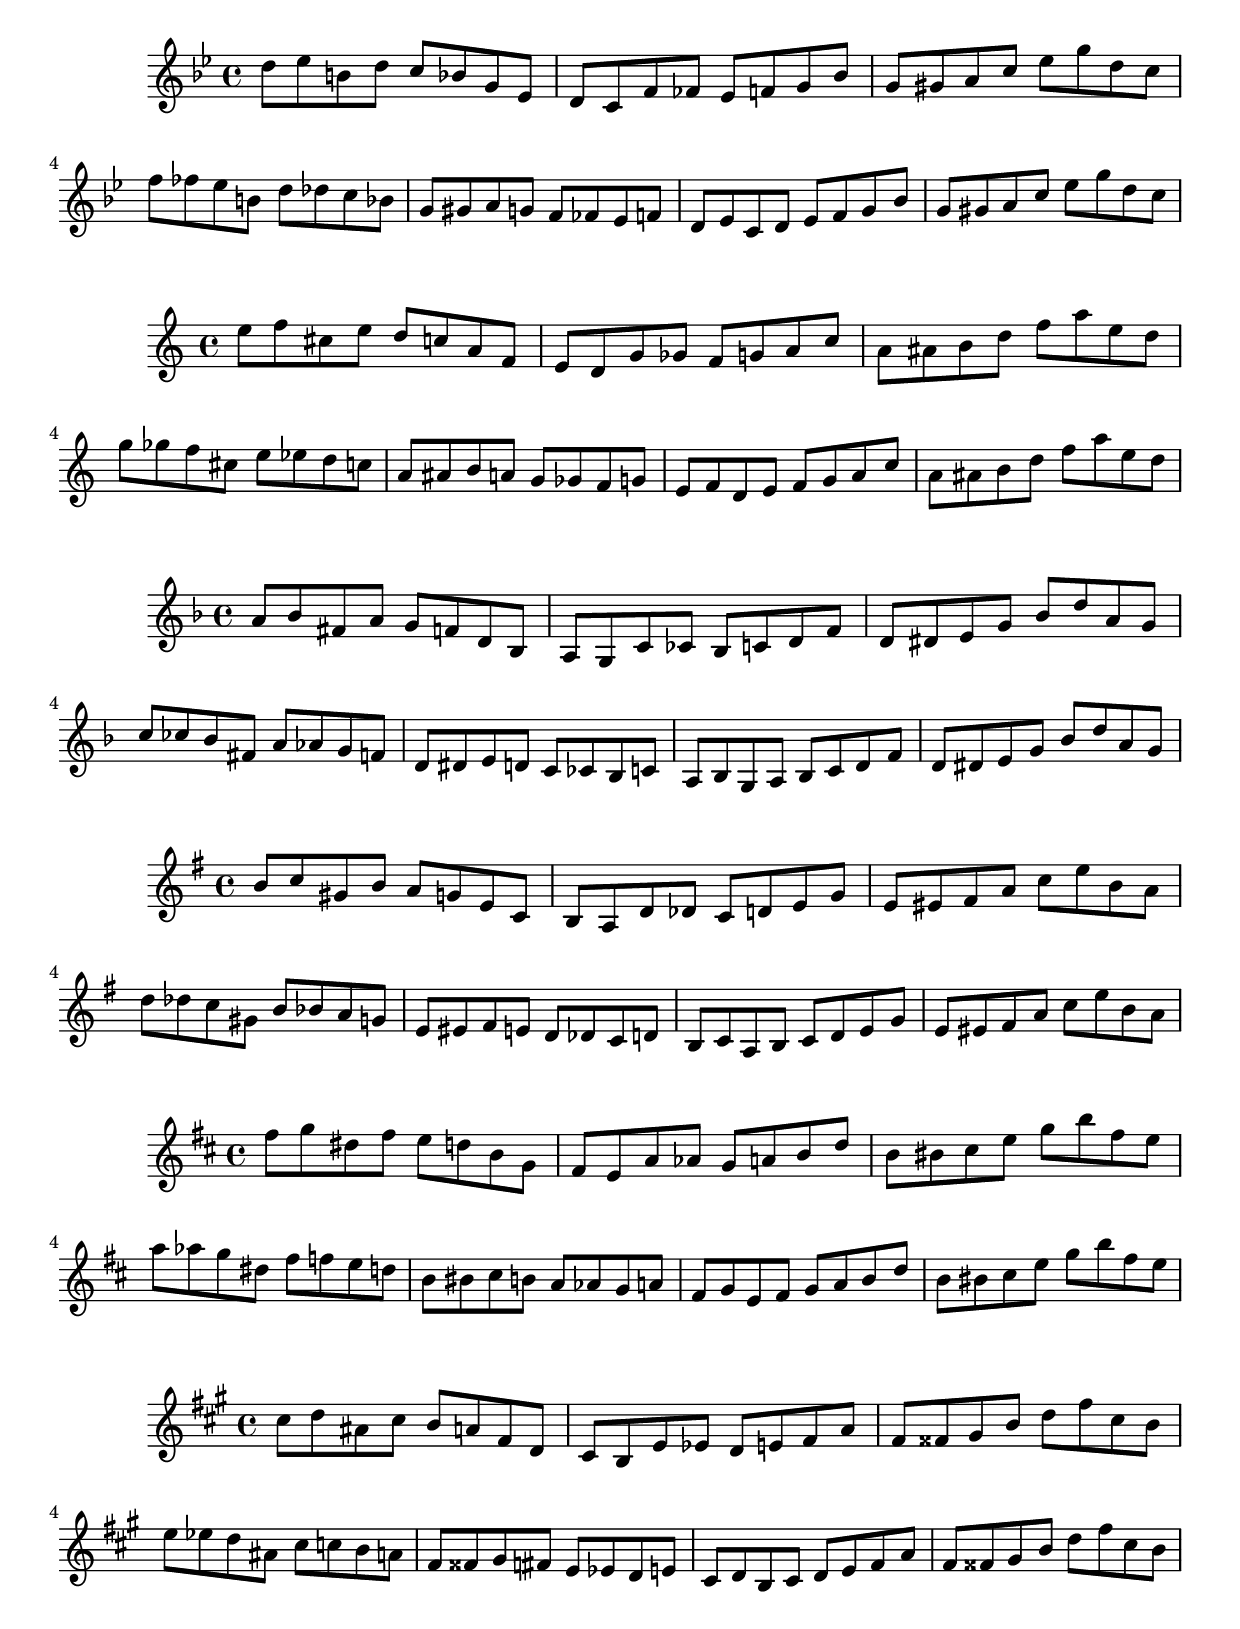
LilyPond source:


\relative c'' {
  \clef treble
  \time 4/4
  \key bes \major

d8 es b d c bes g es
d c f fes es f g bes
g gis a c es g d c
f fes es b d des c bes
g gis a g f fes es f
d es c d es f g bes
g gis a c es g d c

}

\relative c'' {
  \clef treble
  \time 4/4
  \transpose bes c' {
    \relative c'' {
      \key bes \major

d8 es b d c bes g es
d c f fes es f g bes
g gis a c es g d c
f fes es b d des c bes
g gis a g f fes es f
d es c d es f g bes
g gis a c es g d c

    }
  }
}


\relative c'' {
  \clef treble
  \time 4/4
  \transpose bes f' {
    \relative c' {
      \key bes \major

d8 es b d c bes g es
d c f fes es f g bes
g gis a c es g d c
f fes es b d des c bes
g gis a g f fes es f
d es c d es f g bes
g gis a c es g d c

    }
  }
}

\relative c'' {
  \clef treble
  \time 4/4
  \transpose bes g' {
    \relative c' {
      \key bes \major

d8 es b d c bes g es
d c f fes es f g bes
g gis a c es g d c
f fes es b d des c bes
g gis a g f fes es f
d es c d es f g bes
g gis a c es g d c

    }
  }
}

\relative c'' {
  \clef treble
  \time 4/4
  \transpose bes d' {
    \relative c'' {
      \key bes \major

d8 es b d c bes g es
d c f fes es f g bes
g gis a c es g d c
f fes es b d des c bes
g gis a g f fes es f
d es c d es f g bes
g gis a c es g d c

    }
  }
}

\relative c'' {
  \clef treble
  \time 4/4
  \transpose bes a' {
    \relative c' {
      \key bes \major

d8 es b d c bes g es
d c f fes es f g bes
g gis a c es g d c
f fes es b d des c bes
g gis a g f fes es f
d es c d es f g bes
g gis a c es g d c

    }
  }
}

